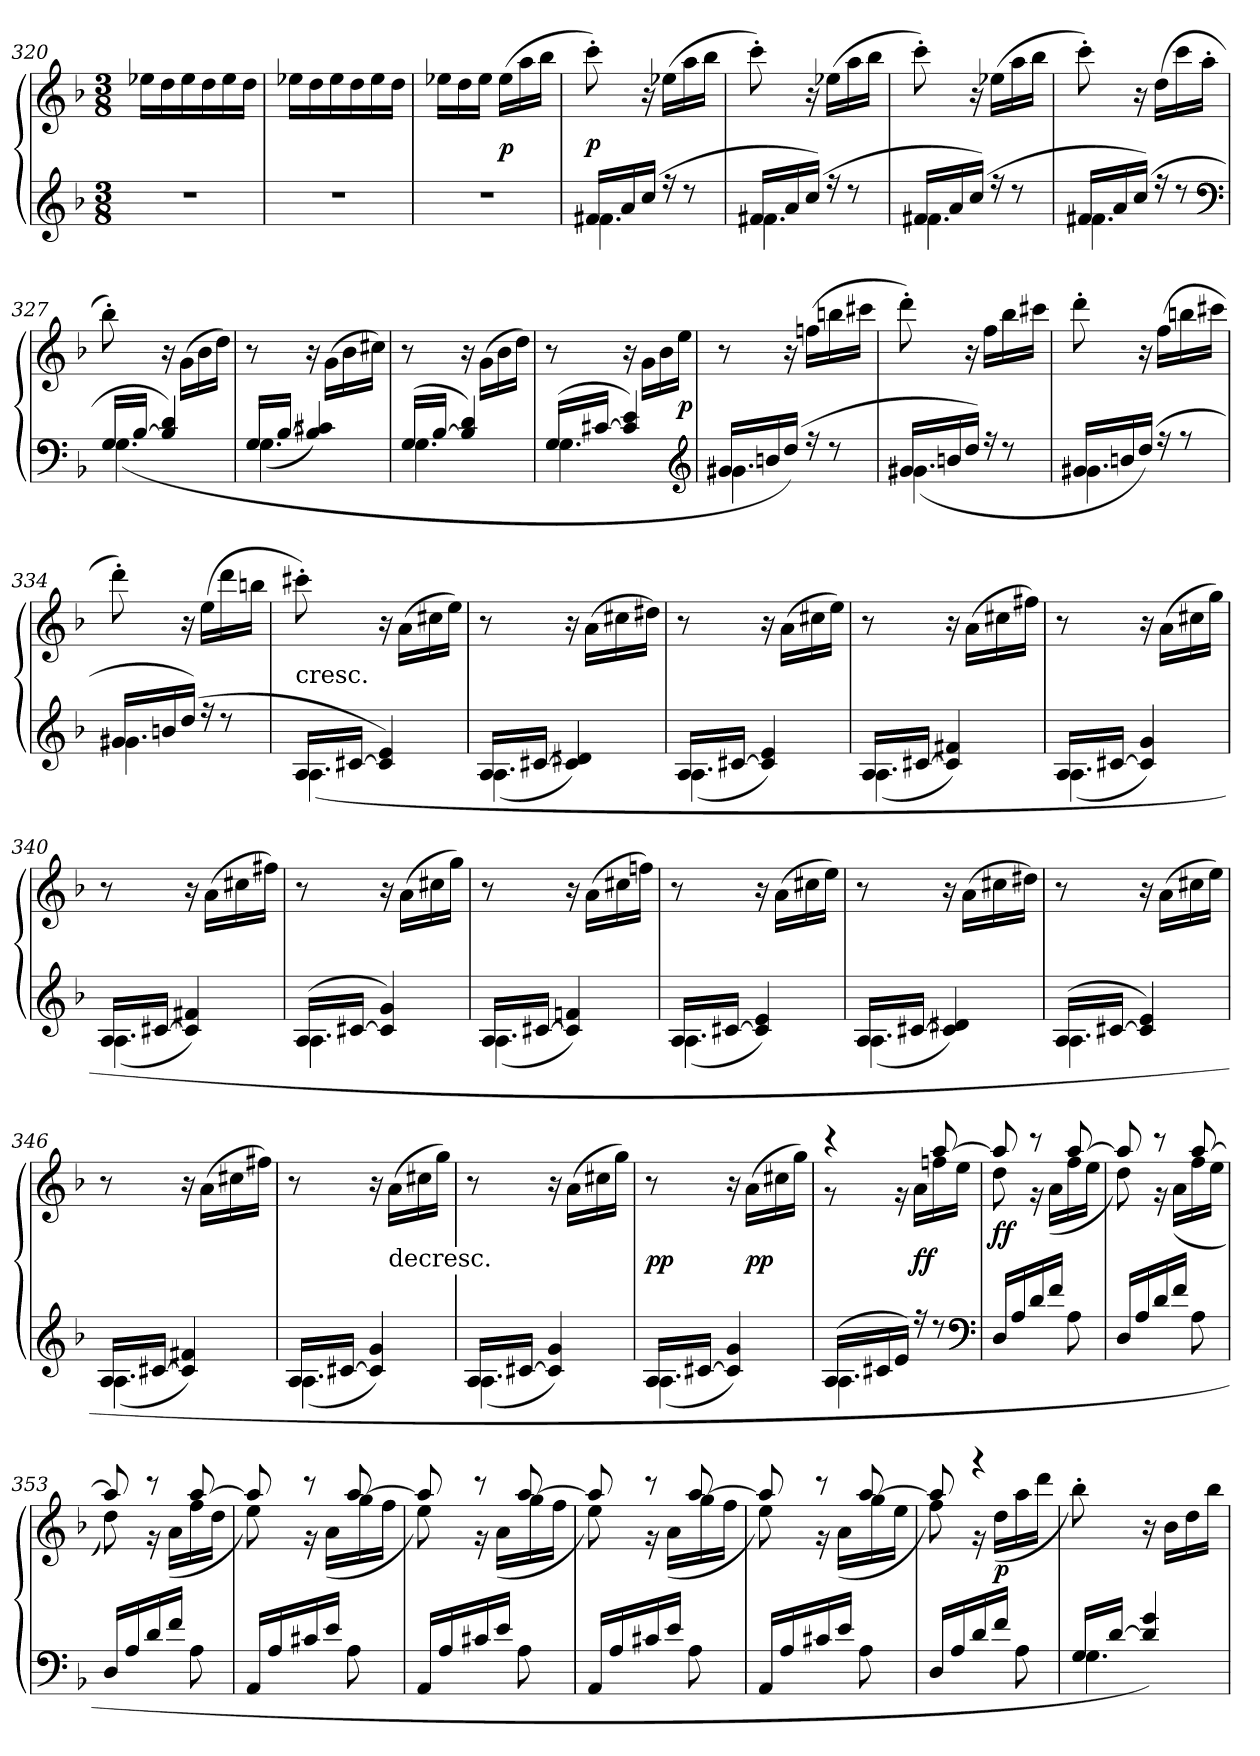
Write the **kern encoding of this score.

**kern	**kern	**dynam
*part1	*part1	*part1
*staff2	*staff1	*staff1/2
*clefG2	*clefG2	*
*k[b-]	*k[b-]	*
*d:	*d:	*
*M3/8	*M3/8	*
=320	=320	=320
4.r	16ee-X\LL	.
.	16dd\	.
.	16ee-\	.
.	16dd\	.
.	16ee-\	.
.	16dd\JJ	.
=321	=321	=321
4.r	16ee-X\LL	.
.	16dd\	.
.	16ee-\	.
.	16dd\	.
.	16ee-\	.
.	16dd\JJ	.
=322	=322	=322
4.r	16ee-X\LL	.
.	16dd\	.
.	16ee-\JJ	.
.	(16ee-\LL	p
.	16aa\	.
.	16bb-\JJ	.
=323	=323	=323
*^	*	*
16f#X/LL	4.f#X\	8ccc'\)	p
16a/	.	.	.
(16cc/JJ	.	16r	.
16r	.	(16ee-X\LL	.
8r	.	16aa\	.
.	.	16bb-\JJ	.
=324	=324	=324	=324
16f#X/LL	4.f#X\	8ccc'\)	.
16a/	.	.	.
(16cc/JJ)	.	16r	.
16r	.	(16ee-X\LL	.
8r	.	16aa\	.
.	.	16bb-\JJ	.
=325	=325	=325	=325
16f#X/LL	4.f#X\	8ccc'\)	.
16a/	.	.	.
(16cc/JJ)	.	16r	.
16r	.	(16ee-X\LL	.
8r	.	16aa\	.
.	.	16bb-\JJ	.
=326	=326	=326	=326
16f#X/LL	4.f#X\	8ccc'\)	.
16a/	.	.	.
(16cc/JJ)	.	16r	.
16r	.	(16dd\LL	.
8r	.	16ccc\	.
.	.	16aa'\JJ	.
*clefF4	*	*	*
=327	=327	=327	=327
16G/LL	(4.G\	8bb-'\)	.
[16B-/JJ	.	.	.
4B-]/ 4d/)	.	16r	.
.	.	(16g\LL	.
.	.	16b-\	.
.	.	16dd\JJ)	.
=328	=328	=328	=328
16G/LL	(4.G\	8r	.
[16B-/JJ	.	.	.
4B-]/ 4c#X/)	.	16r	.
.	.	(16g\LL	.
.	.	16b-\	.
.	.	16cc#X\JJ)	.
=329	=329	=329	=329
(16G/LL	4.G\	8r	.
[16B-/JJ	.	.	.
4B-]/ 4d/)	.	16r	.
.	.	(16g\LL	.
.	.	16b-\	.
.	.	16dd\JJ)	.
=330	=330	=330	=330
(16G/LL	4.G\	8r	.
[16c#X/JJ	.	.	.
4c#]/ 4e/)	.	16r	.
.	.	16g\LL	.
.	.	16b-\	.
.	.	16ee\JJ	p
*clefG2	*	*	*
=331	=331	=331	=331
16g#X/LL	4.g#X\	8r	.
16bn/	.	.	.
(16dd/JJ)	.	16r	.
16r	.	(16ffn\LL	.
8r	.	16bbn\	.
.	.	16ccc#X\JJ	.
=332	=332	=332	=332
16g#X/LL	(4.g#X\	8ddd'\)	.
16bn/	.	.	.
16dd/JJ)	.	16r	.
16r	.	16ff\LL	.
8r	.	16bb-\	.
.	.	16ccc#X\JJ	.
=333	=333	=333	=333
16g#X/LL	4.g#X\	8ddd'\	.
16bn/	.	.	.
(16dd/JJ)	.	16r	.
16r	.	(16ff\LL	.
8r	.	16bbn\	.
.	.	16ccc#X\JJ	.
=334	=334	=334	=334
16g#X/LL	4.g#X\	8ddd'\)	.
16bn/	.	.	.
(16dd/JJ)	.	16r	.
16r	.	(16ee\LL	.
8r	.	16ddd\	.
.	.	16bbn\JJ	.
=335	=335	=335	=335
!	!	!LO:TX:c:t=cresc.	!
16A/LL	(4.A\	8ccc#X'\)	.
[16c#X/JJ	.	.	.
4c#]/ 4e/)	.	16r	.
.	.	(16a\LL	.
.	.	16cc#X\	.
.	.	16ee\JJ)	.
=336	=336	=336	=336
16A/LL	(4.A\	8r	.
[16c#X/JJ	.	.	.
4c#]/ 4d#X/)	.	16r	.
.	.	(16a\LL	.
.	.	16cc#X\	.
.	.	16dd#X\JJ)	.
=337	=337	=337	=337
16A/LL	(4.A\	8r	.
[16c#X/JJ	.	.	.
4c#]/ 4e/)	.	16r	.
.	.	(16a\LL	.
.	.	16cc#X\	.
.	.	16ee\JJ)	.
=338	=338	=338	=338
16A/LL	(4.A\	8r	.
[16c#X/JJ	.	.	.
4c#]/ 4f#X/)	.	16r	.
.	.	(16a\LL	.
.	.	16cc#X\	.
.	.	16ff#X\JJ)	.
=339	=339	=339	=339
16A/LL	(4.A\	8r	.
[16c#X/JJ	.	.	.
4c#]/ 4g/)	.	16r	.
.	.	(16a\LL	.
.	.	16cc#X\	.
.	.	16gg\JJ)	.
=340	=340	=340	=340
16A/LL	(4.A\	8r	.
[16c#X/JJ	.	.	.
4c#]/ 4f#X/)	.	16r	.
.	.	(16a\LL	.
.	.	16cc#X\	.
.	.	16ff#X\JJ)	.
=341	=341	=341	=341
(16A/LL	4.A\	8r	.
[16c#X/JJ	.	.	.
4c#]/ 4g/)	.	16r	.
.	.	(16a\LL	.
.	.	16cc#X\	.
.	.	16gg\JJ)	.
=342	=342	=342	=342
16A/LL	(4.A\	8r	.
[16c#X/JJ	.	.	.
4c#]/ 4fn/)	.	16r	.
.	.	(16a\LL	.
.	.	16cc#X\	.
.	.	16ffn\JJ)	.
=343	=343	=343	=343
16A/LL	(4.A\	8r	.
[16c#X/JJ	.	.	.
4c#]/ 4e/)	.	16r	.
.	.	(16a\LL	.
.	.	16cc#X\	.
.	.	16ee\JJ)	.
=344	=344	=344	=344
16A/LL	(4.A\	8r	.
[16c#X/JJ	.	.	.
4c#]/ 4d#X/)	.	16r	.
.	.	(16a\LL	.
.	.	16cc#X\	.
.	.	16dd#X\JJ)	.
=345	=345	=345	=345
(16A/LL	4.A\	8r	.
[16c#X/JJ	.	.	.
4c#]/ 4e/)	.	16r	.
.	.	(16a\LL	.
.	.	16cc#X\	.
.	.	16ee\JJ)	.
=346	=346	=346	=346
16A/LL	(4.A\	8r	.
[16c#X/JJ	.	.	.
4c#]/ 4f#X/)	.	16r	.
.	.	(16a\LL	.
.	.	16cc#X\	.
.	.	16ff#X\JJ)	.
=347	=347	=347	=347
16A/LL	(4.A\	8r	.
[16c#X/JJ	.	.	.
4c#]/ 4g/)	.	16r	.
!	!	!LO:TX:c:t=decresc.	!
.	.	(16a\LL	.
.	.	16cc#X\	.
.	.	16gg\JJ)	.
=348	=348	=348	=348
16A/LL	(4.A\	8r	.
[16c#X/JJ	.	.	.
4c#]/ 4g/)	.	16r	.
.	.	(16a\LL	.
.	.	16cc#X\	.
.	.	16gg\JJ)	.
=349	=349	=349	=349
16A/LL	(4.A\	8r	pp
[16c#X/JJ	.	.	.
4c#]/ 4g/)	.	16r	.
.	.	(16a\LL	pp
.	.	16cc#X\	.
.	.	16gg\JJ)	.
=350	=350	=350	=350
*	*	*^	*
(16A/LL	4.A\	4r	8r	.
16c#X/	.	.	.	.
16e/JJ)	.	.	16r	.
16r	.	.	16a\LL	ff
8r	.	[8aa/	16ffn\	.
.	.	.	16ee\JJ	.
*v	*v	*	*	*
*clefF4	*	*	*
=351	=351	=351	=351
16D/LL	8aa/]	8dd\	ff
16A/	.	.	.
16d/	8r	16r	.
16f/JJ	.	(16a\LL	.
8A\	[8aa/	16ff\	.
.	.	16ee\JJ	.
=352	=352	=352	=352
16D/LL	8aa/]	8dd\)	.
16A/	.	.	.
16d/	8r	16r	.
16f/JJ	.	(16a\LL	.
8A\	[8aa/	16ff\	.
.	.	16ee\JJ	.
=353	=353	=353	=353
16D/LL	8aa/]	8dd\)	.
16A/	.	.	.
16d/	8r	16r	.
16f/JJ	.	(16a\LL	.
8A\	[8aa/	16ff\	.
.	.	16dd\JJ	.
=354	=354	=354	=354
16AA/LL	8aa/]	8ee\)	.
16A/	.	.	.
16c#X/	8r	16r	.
16e/JJ	.	(16a\LL	.
8A\	[8aa/	16gg\	.
.	.	16ff\JJ	.
=355	=355	=355	=355
16AA/LL	8aa/]	8ee\)	.
16A/	.	.	.
16c#X/	8r	16r	.
16e/JJ	.	(16a\LL	.
8A\	[8aa/	16gg\	.
.	.	16ff\JJ	.
=356	=356	=356	=356
16AA/LL	8aa/]	8ee\)	.
16A/	.	.	.
16c#X/	8r	16r	.
16e/JJ	.	(16a\LL	.
8A\	[8aa/	16gg\	.
.	.	16ff\JJ	.
=357	=357	=357	=357
16AA/LL	8aa/]	8ee\)	.
16A/	.	.	.
16c#X/	8r	16r	.
16e/JJ	.	(16a\LL	.
8A\	[8aa/	16gg\	.
.	.	16ee\JJ	.
=358	=358	=358	=358
16D/LL	8aa/]	8ff\)	.
16A/	.	.	.
16d/	4r	16r	.
16f/JJ	.	(16dd\LL	p
8A\	.	16aa\	.
.	.	16ddd\JJ	.
*	*v	*v	*
=359	=359	=359
*^	*	*
16G/LL	4.G\	8bb-'\)	.
[16d/JJ	.	.	.
4d]/ 4g/)	.	16r	.
.	.	16b-\LL	.
.	.	16dd\	.
.	.	16bb-\JJ	.
*v	*v	*	*
=	=	=
*-	*-	*-
